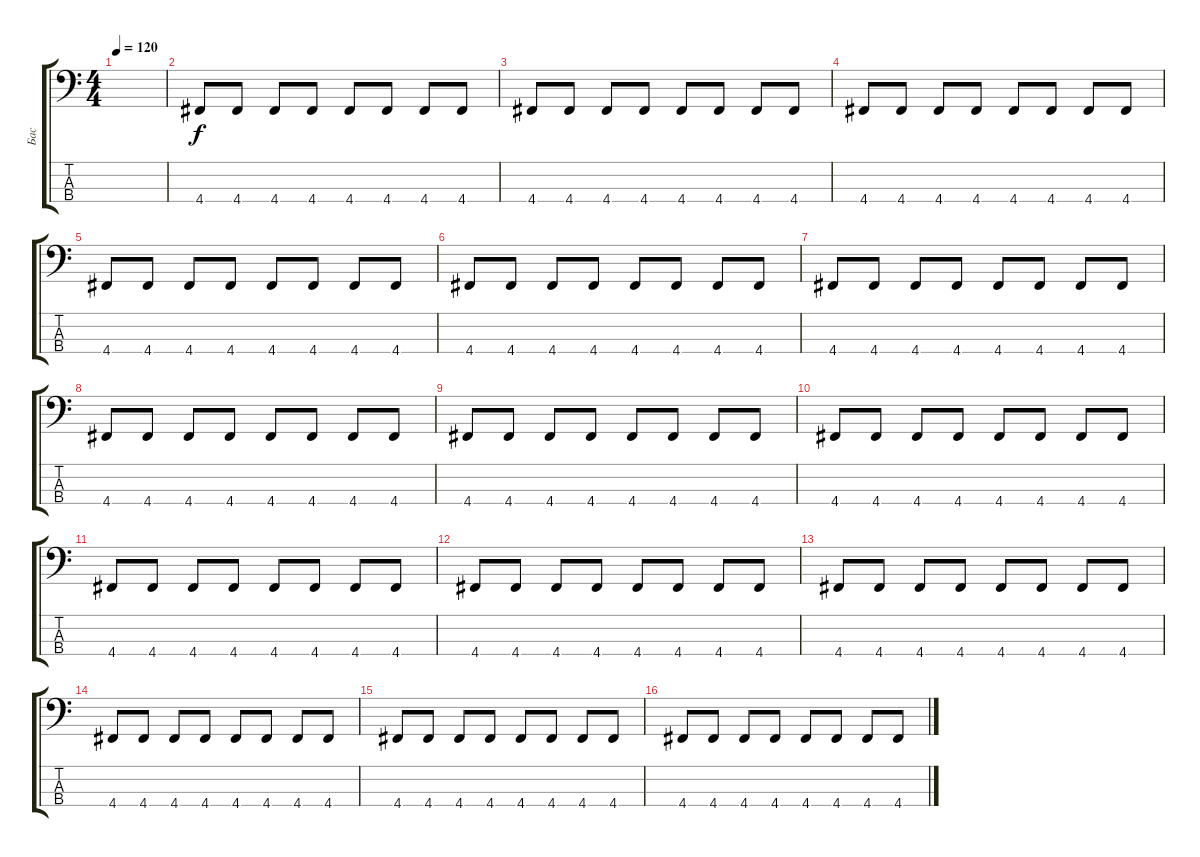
\track ("Бас" "Бас") {instrument electricbassfinger}
\staff {score tabs}
\tuning (F2 C2 G1 D1) {hide}
\ts (4 4)
\tempo 120
\clef f4
\ks c
|
4.4.8 4.4.8 4.4.8 4.4.8 4.4.8 4.4.8 4.4.8 4.4.8 |
4.4.8 4.4.8 4.4.8 4.4.8 4.4.8 4.4.8 4.4.8 4.4.8 |
4.4.8 4.4.8 4.4.8 4.4.8 4.4.8 4.4.8 4.4.8 4.4.8 |
4.4.8 4.4.8 4.4.8 4.4.8 4.4.8 4.4.8 4.4.8 4.4.8 |
4.4.8 4.4.8 4.4.8 4.4.8 4.4.8 4.4.8 4.4.8 4.4.8 |
4.4.8 4.4.8 4.4.8 4.4.8 4.4.8 4.4.8 4.4.8 4.4.8 |
4.4.8 4.4.8 4.4.8 4.4.8 4.4.8 4.4.8 4.4.8 4.4.8 |
4.4.8 4.4.8 4.4.8 4.4.8 4.4.8 4.4.8 4.4.8 4.4.8 |
4.4.8 4.4.8 4.4.8 4.4.8 4.4.8 4.4.8 4.4.8 4.4.8 |
4.4.8 4.4.8 4.4.8 4.4.8 4.4.8 4.4.8 4.4.8 4.4.8 |
4.4.8 4.4.8 4.4.8 4.4.8 4.4.8 4.4.8 4.4.8 4.4.8 |
4.4.8 4.4.8 4.4.8 4.4.8 4.4.8 4.4.8 4.4.8 4.4.8 |
4.4.8 4.4.8 4.4.8 4.4.8 4.4.8 4.4.8 4.4.8 4.4.8 |
4.4.8 4.4.8 4.4.8 4.4.8 4.4.8 4.4.8 4.4.8 4.4.8 |
4.4.8 4.4.8 4.4.8 4.4.8 4.4.8 4.4.8 4.4.8 4.4.8
